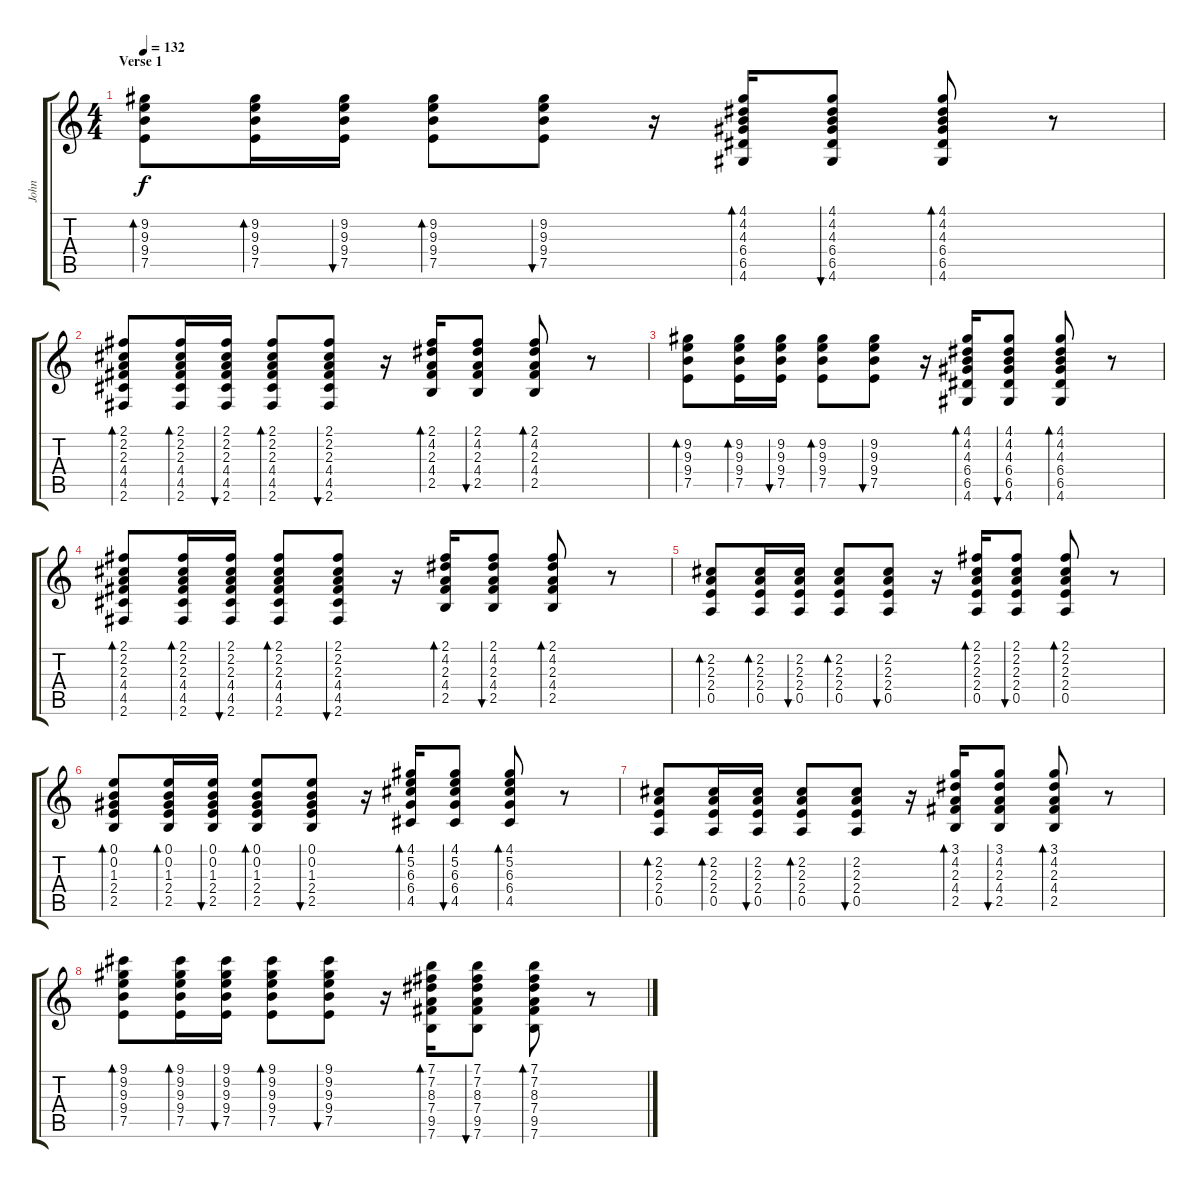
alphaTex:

\track ("John" "John") {instrument electricguitarclean}
\staff {score tabs}
\tuning (E4 B3 G3 D3 A2 E2) {hide}
\ts (4 4)
\section ("" "Verse 1")
\tempo 132
\clef g2
\ks c
(9.2 9.3 9.4 7.5).8{bd 60 dy f} (9.2 9.3 9.4 7.5).16{bd 60} (9.2 9.3 9.4 7.5).16{bu 60} (9.2 9.3 9.4 7.5).8{bd 60} (9.2 9.3 9.4 7.5).8{bu 60} r.16 (4.1 4.2 4.3 6.4 6.5 4.6).16{bd 60} (4.1 4.2 4.3 6.4 6.5 4.6).8{bu 60} (4.1 4.2 4.3 6.4 6.5 4.6).8{bd 60} r.8 |
(2.1 2.2 2.3 4.4 4.5 2.6).8{bd 60} (2.1 2.2 2.3 4.4 4.5 2.6).16{bd 60} (2.1 2.2 2.3 4.4 4.5 2.6).16{bu 60} (2.1 2.2 2.3 4.4 4.5 2.6).8{bd 60} (2.1 2.2 2.3 4.4 4.5 2.6).8{bu 60} r.16 (2.1 4.2 2.3 4.4 2.5).16{bd 60} (2.1 4.2 2.3 4.4 2.5).8{bu 60} (2.1 4.2 2.3 4.4 2.5).8{bd 60} r.8 |
(9.2 9.3 9.4 7.5).8{bd 60} (9.2 9.3 9.4 7.5).16{bd 60} (9.2 9.3 9.4 7.5).16{bu 60} (9.2 9.3 9.4 7.5).8{bd 60} (9.2 9.3 9.4 7.5).8{bu 60} r.16 (4.1 4.2 4.3 6.4 6.5 4.6).16{bd 60} (4.1 4.2 4.3 6.4 6.5 4.6).8{bu 60} (4.1 4.2 4.3 6.4 6.5 4.6).8{bd 60} r.8 |
(2.1 2.2 2.3 4.4 4.5 2.6).8{bd 60} (2.1 2.2 2.3 4.4 4.5 2.6).16{bd 60} (2.1 2.2 2.3 4.4 4.5 2.6).16{bu 60} (2.1 2.2 2.3 4.4 4.5 2.6).8{bd 60} (2.1 2.2 2.3 4.4 4.5 2.6).8{bu 60} r.16 (2.1 4.2 2.3 4.4 2.5).16{bd 60} (2.1 4.2 2.3 4.4 2.5).8{bu 60} (2.1 4.2 2.3 4.4 2.5).8{bd 60} r.8 |
(2.2 2.3 2.4 0.5).8{bd 60} (2.2 2.3 2.4 0.5).16{bd 60} (2.2 2.3 2.4 0.5).16{bu 60} (2.2 2.3 2.4 0.5).8{bd 60} (2.2 2.3 2.4 0.5).8{bu 60} r.16 (2.1 2.2 2.3 2.4 0.5).16{bd 60} (2.1 2.2 2.3 2.4 0.5).8{bu 60} (2.1 2.2 2.3 2.4 0.5).8{bd 60} r.8 |
(0.1 0.2 1.3 2.4 2.5).8{bd 60} (0.1 0.2 1.3 2.4 2.5).16{bd 60} (0.1 0.2 1.3 2.4 2.5).16{bu 60} (0.1 0.2 1.3 2.4 2.5).8{bd 60} (0.1 0.2 1.3 2.4 2.5).8{bu 60} r.16 (4.1 5.2 6.3 6.4 4.5).16{bd 60} (4.1 5.2 6.3 6.4 4.5).8{bu 60} (4.1 5.2 6.3 6.4 4.5).8{bd 60} r.8 |
(2.2 2.3 2.4 0.5).8{bd 60} (2.2 2.3 2.4 0.5).16{bd 60} (2.2 2.3 2.4 0.5).16{bu 60} (2.2 2.3 2.4 0.5).8{bd 60} (2.2 2.3 2.4 0.5).8{bu 60} r.16 (3.1 4.2 2.3 4.4 2.5).16{bd 60} (3.1 4.2 2.3 4.4 2.5).8{bu 60} (3.1 4.2 2.3 4.4 2.5).8{bd 60} r.8 |
(9.1 9.2 9.3 9.4 7.5).8{bd 60} (9.1 9.2 9.3 9.4 7.5).16{bd 60} (9.1 9.2 9.3 9.4 7.5).16{bu 60} (9.1 9.2 9.3 9.4 7.5).8{bd 60} (9.1 9.2 9.3 9.4 7.5).8{bu 60} r.16 (7.1 7.2 8.3 7.4 9.5 7.6).16{bd 60} (7.1 7.2 8.3 7.4 9.5 7.6).8{bu 60} (7.1 7.2 8.3 7.4 9.5 7.6).8{bd 60} r.8
